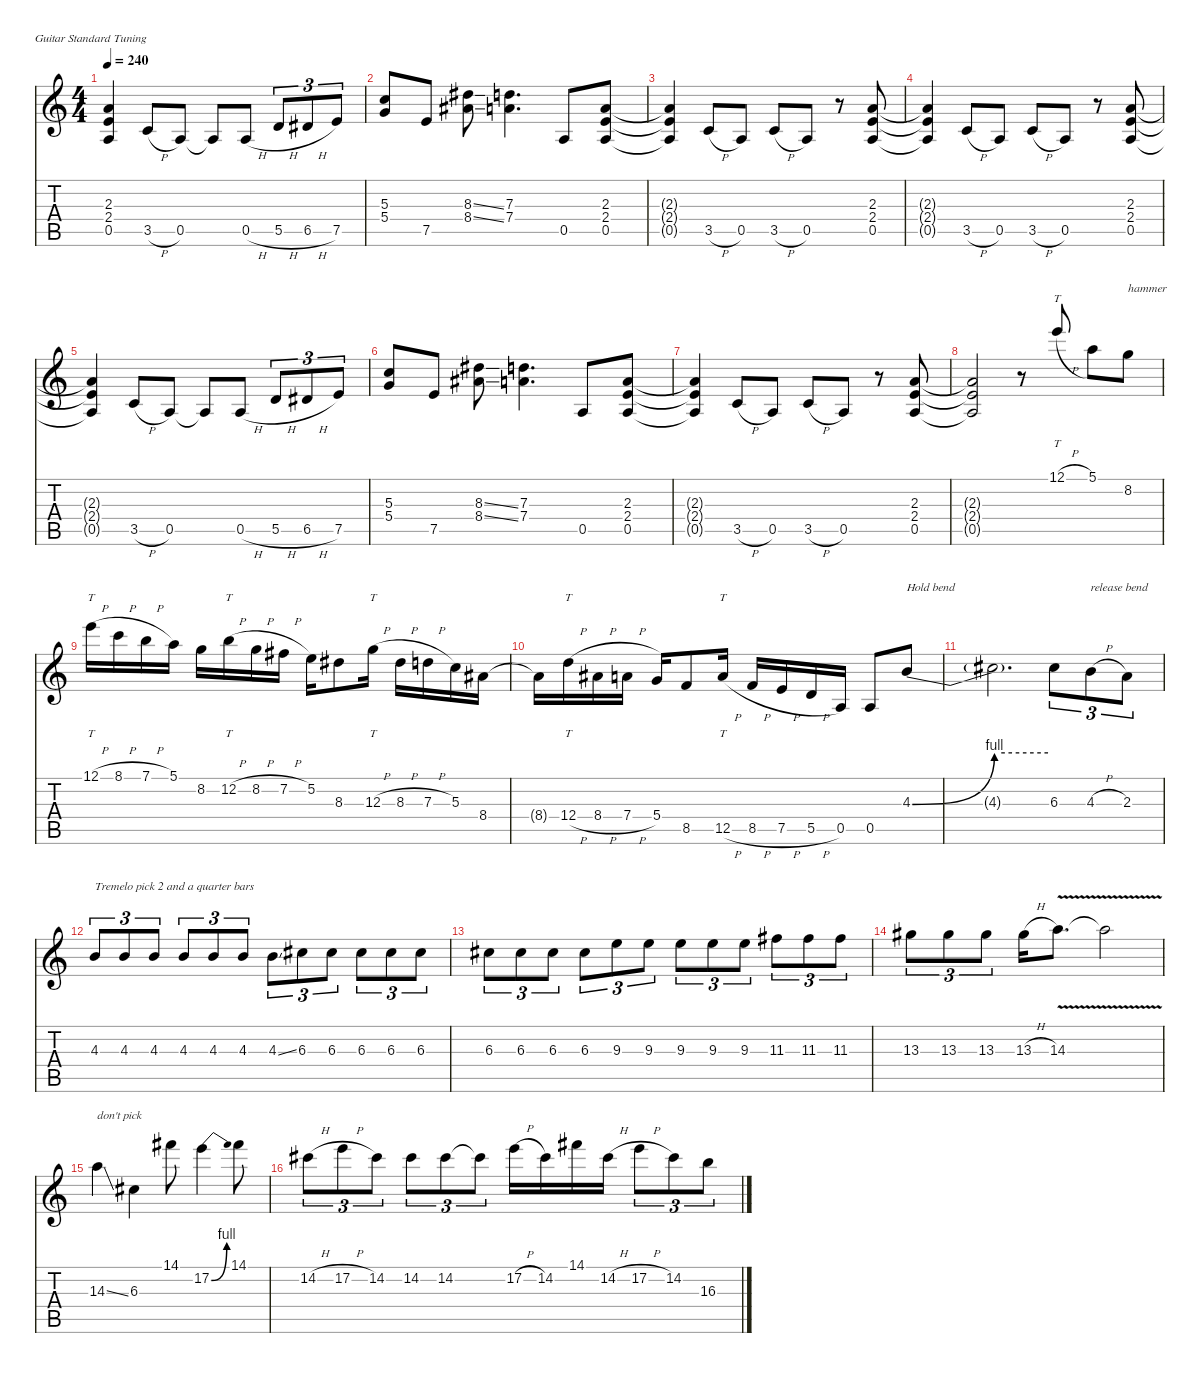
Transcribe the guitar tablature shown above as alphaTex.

\defaultSystemsLayout 4
\hideDynamics
\bracketExtendMode nobrackets
\singleTrackTrackNamePolicy hidden
\multiTrackTrackNamePolicy hidden
\otherSystemsTrackNameOrientation horizontal
\track ("Guitar" "dist.guit.") {instrument distortionguitar}
\staff {score tabs}
\tuning (E4 B3 G3 D3 A2 E2)
\ts (4 4)
\tempo 240
\clef g2
\ks c
(2.3{t} 2.4{t} 0.5{t}).4{dy f beam Up} 3.5{h}.8{beam Up} 0.5.8{beam Up} 0.5{t}.8{beam Up} 0.5{h}.8{beam Up} 5.5{h}.8{tu (3 2) beam Up} 6.5{h acc #}.8{tu (3 2) beam Up} 7.5.8{tu (3 2) beam Up} |
(5.3 5.4).8{beam Up} 7.5.8{beam Up} (8.3{ss acc #} 8.4{ss acc #}).8{beam Down} (7.3 7.4).4{d beam Down} 0.5.8{beam Up} (2.3 2.4 0.5).8{beam Up} |
(2.3{t} 2.4{t} 0.5{t}).4{beam Up} 3.5{h}.8{beam Up} 0.5.8{beam Up} 3.5{h}.8{beam Up} 0.5.8{beam Up} r.8{beam Up} (2.3 2.4 0.5).8{beam Up} |
(2.3{t} 2.4{t} 0.5{t}).4{beam Up} 3.5{h}.8{beam Up} 0.5.8{beam Up} 3.5{h}.8{beam Up} 0.5.8{beam Up} r.8{beam Up} (2.3 2.4 0.5).8{beam Up} |
(2.3{t} 2.4{t} 0.5{t}).4{beam Up} 3.5{h}.8{beam Up} 0.5.8{beam Up} 0.5{t}.8{beam Up} 0.5{h}.8{beam Up} 5.5{h}.8{tu (3 2) beam Up} 6.5{h acc #}.8{tu (3 2) beam Up} 7.5.8{tu (3 2) beam Up} |
(5.3 5.4).8{beam Up} 7.5.8{beam Up} (8.3{ss acc #} 8.4{ss acc #}).8{beam Down} (7.3 7.4).4{d beam Down} 0.5.8{beam Up} (2.3 2.4 0.5).8{beam Up} |
(2.3{t} 2.4{t} 0.5{t}).4{beam Up} 3.5{h}.8{beam Up} 0.5.8{beam Up} 3.5{h}.8{beam Up} 0.5.8{beam Up} r.8{beam Up} (2.3 2.4 0.5).8{beam Up} |
(2.3{t} 2.4{t} 0.5{t}).2{beam Up} r.8{beam Up} 12.1{h}.8{tt beam Down} 5.1.8{beam Down} 8.2.8{txt "hammer" beam Down} |
12.1{h}.16{tt beam Down} 8.1{h}.16{beam Down} 7.1{h}.16{beam Down} 5.1.16{beam Down} 8.2.16{beam Down} 12.2{h}.16{tt beam Down} 8.2{h}.16{beam Down} 7.2{h acc #}.16{beam Down} 5.2.16{beam Down} 8.3{acc #}.8{beam Down} 12.3{h}.16{tt beam Down} 8.3{h acc #}.16{beam Down} 7.3{h}.16{beam Down} 5.3.16{beam Down} 8.4{acc #}.16{beam Down} |
8.4{t acc #}.16{beam Down} 12.4{h}.16{tt beam Down} 8.4{h acc #}.16{beam Down} 7.4{h}.16{beam Down} 5.4.16{beam Up} 8.5.8{beam Up} 12.5{h}.16{tt beam Up} 8.5{h}.16{beam Up} 7.5{h}.16{beam Up} 5.5{h}.16{beam Up} 0.5.16{beam Up} 0.5.8{beam Up} 4.3{be (bend 0 0 60 4)}.8{txt "Hold bend" beam Up} |
4.3{be (hold 0 4 60 4) t}.2{d beam Down} 6.3{acc #}.8{tu (3 2) beam Down} 4.3{h}.8{tu (3 2) txt "release bend" beam Down} 2.3.8{tu (3 2) beam Down} |
4.3.8{tu (3 2) txt "Tremelo pick 2 and a quarter bars" beam Up} 4.3.8{tu (3 2) beam Up} 4.3.8{tu (3 2) beam Up} 4.3.8{tu (3 2) beam Up} 4.3.8{tu (3 2) beam Up} 4.3.8{tu (3 2) beam Up} 4.3{ss}.8{tu (3 2) beam Down} 6.3{acc #}.8{tu (3 2) beam Down} 6.3{acc #}.8{tu (3 2) beam Down} 6.3{acc #}.8{tu (3 2) beam Down} 6.3{acc #}.8{tu (3 2) beam Down} 6.3{acc #}.8{tu (3 2) beam Down} |
6.3{acc #}.8{tu (3 2) beam Down} 6.3{acc #}.8{tu (3 2) beam Down} 6.3{acc #}.8{tu (3 2) beam Down} 6.3{acc #}.8{tu (3 2) beam Down} 9.3.8{tu (3 2) beam Down} 9.3.8{tu (3 2) beam Down} 9.3.8{tu (3 2) beam Down} 9.3.8{tu (3 2) beam Down} 9.3.8{tu (3 2) beam Down} 11.3{acc #}.8{tu (3 2) beam Down} 11.3{acc #}.8{tu (3 2) beam Down} 11.3{acc #}.8{tu (3 2) beam Down} |
13.3{acc #}.8{tu (3 2) beam Down} 13.3{acc #}.8{tu (3 2) beam Down} 13.3{acc #}.8{tu (3 2) beam Down} 13.3{h acc #}.16{beam Down} 14.3{v}.8{d beam Down} 14.3{v t}.2{beam Down} |
14.3{ss}.4{txt "don't pick" beam Down} 6.3{acc #}.4{beam Down} 14.1{acc #}.8{beam Down} 17.2{be (bend 0 0 30 4)}.4{beam Down} 14.1{acc #}.8{beam Down} |
14.2{h acc #}.8{tu (3 2) beam Down} 17.2{h}.8{tu (3 2) beam Down} 14.2{acc #}.8{tu (3 2) beam Down} 14.2{acc #}.8{tu (3 2) beam Down} 14.2{acc #}.8{tu (3 2) beam Down} 14.2{t acc #}.8{tu (3 2) beam Down} 17.2{h}.16{beam Down} 14.2{acc #}.16{beam Down} 14.1{acc #}.16{beam Down} 14.2{h acc #}.16{beam Down} 17.2{h}.8{tu (3 2) beam Down} 14.2{acc #}.8{tu (3 2) beam Down} 16.3.8{tu (3 2) beam Down}
